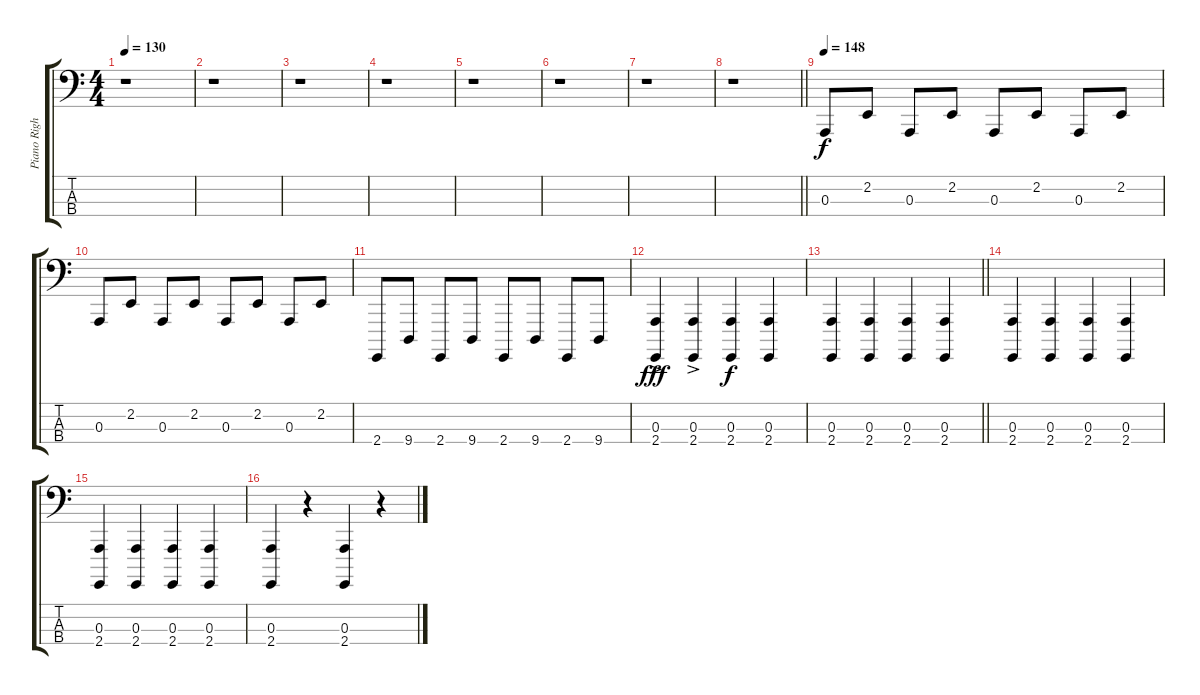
\track ("Piano Right b" "Piano Righ") {instrument acousticgrandpiano}
\staff {score tabs}
\tuning (G2 D2 A1 F0) {hide}
\ts (4 4)
\tempo 130
\clef f4
\ks c
r.1{dy f instrument acousticgrandpiano} |
r.1 |
r.1 |
r.1 |
r.1 |
r.1 |
r.1 |
\barLineRight lightlight
r.1 |
\tempo 148
0.3.8 2.2.8 0.3.8 2.2.8 0.3.8 2.2.8 0.3.8 2.2.8 |
0.3.8 2.2.8 0.3.8 2.2.8 0.3.8 2.2.8 0.3.8 2.2.8 |
2.4.8 9.4.8 2.4.8 9.4.8 2.4.8 9.4.8 2.4.8 9.4.8 |
(0.3{ac} 2.4).4{dy fff} (0.3{ac} 2.4).4 (0.3 2.4).4{dy f} (0.3 2.4).4 |
\barLineRight lightlight
(0.3 2.4).4 (0.3 2.4).4 (0.3 2.4).4 (0.3 2.4).4 |
(0.3 2.4).4 (0.3 2.4).4 (0.3 2.4).4 (0.3 2.4).4 |
(0.3 2.4).4 (0.3 2.4).4 (0.3 2.4).4 (0.3 2.4).4 |
(0.3 2.4).4 r.4 (0.3 2.4).4 r.4
